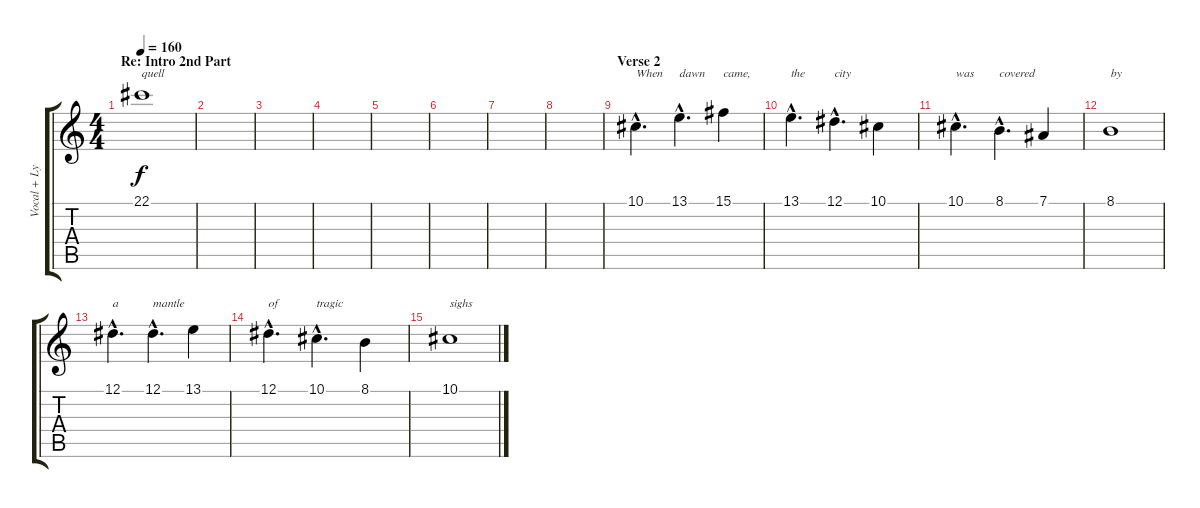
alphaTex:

\track ("Vocal + Lyrics" "Vocal + Ly") {instrument lead3calliope}
\staff {score tabs}
\tuning (Eb4 Bb3 Gb3 Db3 Ab2 Eb2) {hide}
\ts (4 4)
\section ("" "Re: Intro 2nd Part")
\tempo 160
\clef g2
\ks c
22.1.1{txt "quell" dy f} |
|
|
|
|
|
|
|
\section ("" "Verse 2")
10.1{hac}.4{d txt "When"} 13.1{hac}.4{d txt "dawn"} 15.1.4{txt "came,"} |
13.1{hac}.4{d txt "the"} 12.1{hac}.4{d txt "city"} 10.1.4 |
10.1{hac}.4{d txt "was"} 8.1{hac}.4{d txt "covered"} 7.1.4 |
8.1.1{txt "by"} |
12.1{hac}.4{d txt "a"} 12.1{hac}.4{d txt "mantle"} 13.1.4 |
12.1{hac}.4{d txt "of"} 10.1{hac}.4{d txt "tragic"} 8.1.4 |
10.1.1{txt "sighs"}
